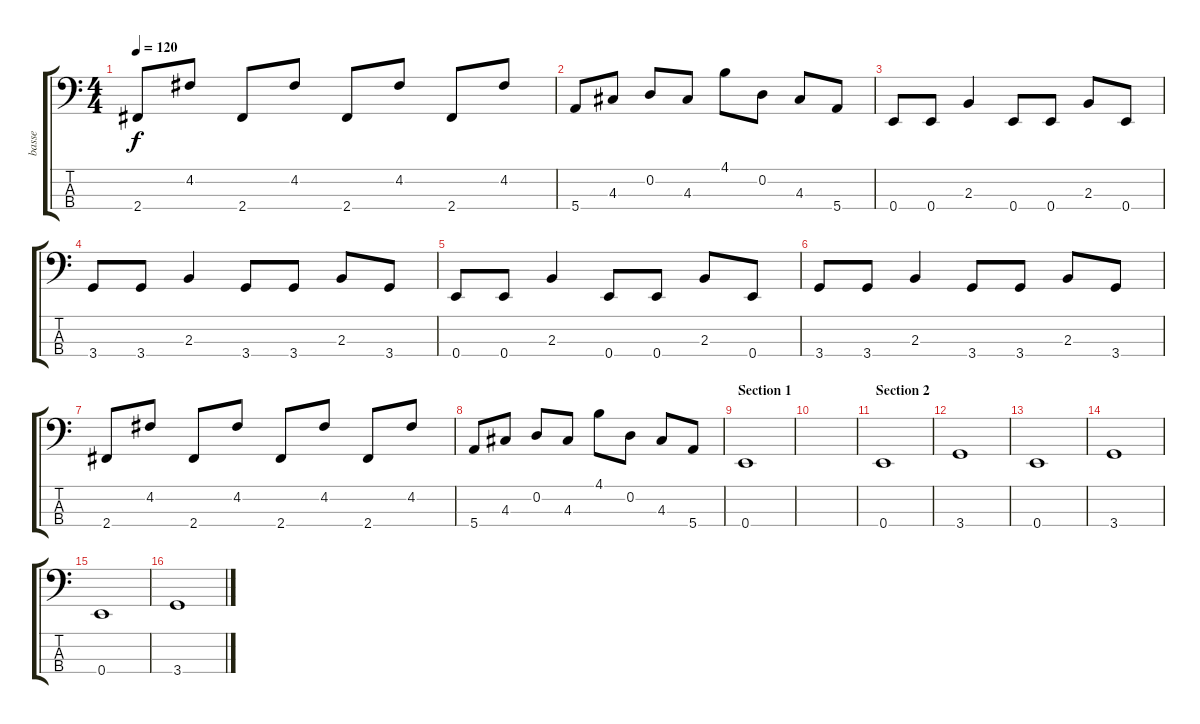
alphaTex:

\track ("basse" "basse") {instrument electricbassfinger}
\staff {score tabs}
\tuning (G2 D2 A1 E1) {hide}
\ts (4 4)
\tempo 120
\clef f4
\ks c
2.4.8{dy f} 4.2.8 2.4.8 4.2.8 2.4.8 4.2.8 2.4.8 4.2.8 |
5.4.8 4.3.8 0.2.8 4.3.8 4.1.8 0.2.8 4.3.8 5.4.8 |
0.4.8 0.4.8 2.3.4 0.4.8 0.4.8 2.3.8 0.4.8 |
3.4.8 3.4.8 2.3.4 3.4.8 3.4.8 2.3.8 3.4.8 |
0.4.8 0.4.8 2.3.4 0.4.8 0.4.8 2.3.8 0.4.8 |
3.4.8 3.4.8 2.3.4 3.4.8 3.4.8 2.3.8 3.4.8 |
2.4.8 4.2.8 2.4.8 4.2.8 2.4.8 4.2.8 2.4.8 4.2.8 |
5.4.8 4.3.8 0.2.8 4.3.8 4.1.8 0.2.8 4.3.8 5.4.8 |
\section ("" "Section 1")
0.4.1 |
|
\section ("" "Section 2")
0.4.1 |
3.4.1 |
0.4.1 |
3.4.1 |
0.4.1 |
3.4.1
